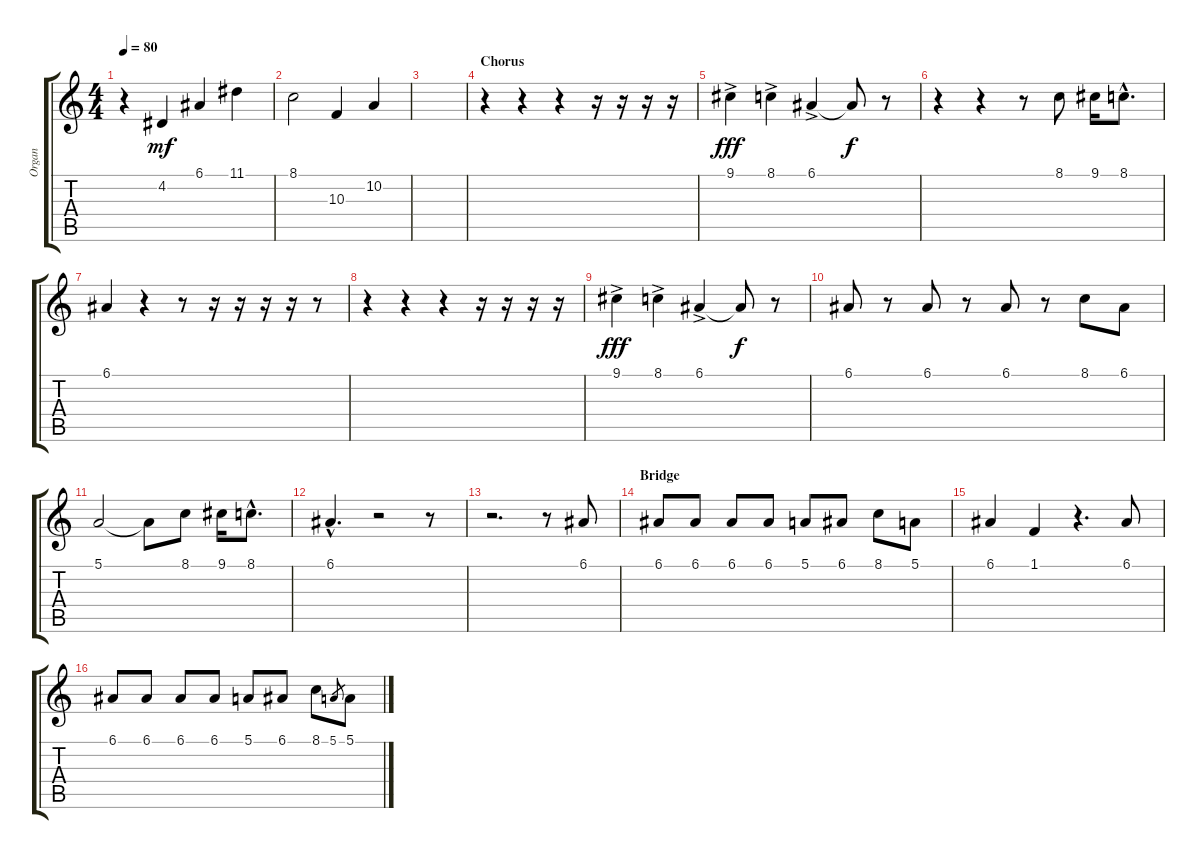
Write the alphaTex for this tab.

\track ("Organ" "Organ") {instrument drawbarorgan}
\staff {score tabs}
\tuning (E4 B3 G3 D3 A2 E2) {hide}
\ts (4 4)
\tempo 80
\clef g2
\ks c
r.4{dy mf} 4.2.4 6.1.4 11.1.4 |
8.1.2 10.3.4 10.2.4 |
|
\section ("" "Chorus")
r.4 r.4 r.4 r.16 r.16 r.16 r.16 |
9.1{ac}.4{dy fff} 8.1{ac}.4 6.1{ac}.4 6.1{t}.8{dy f} r.8 |
r.4 r.4 r.8 8.1.8 9.1.16 8.1{hac}.8{d} |
6.1.4 r.4 r.8 r.16 r.16 r.16 r.16 r.8 |
r.4 r.4 r.4 r.16 r.16 r.16 r.16 |
9.1{ac}.4{dy fff} 8.1{ac}.4 6.1{ac}.4 6.1{t}.8{dy f} r.8 |
6.1.8 r.8 6.1.8 r.8 6.1.8 r.8 8.1.8 6.1.8 |
5.1.2 5.1{t}.8 8.1.8 9.1.16 8.1{hac}.8{d} |
6.1{hac}.4{d} r.2 r.8 |
r.2{d} r.8 6.1.8 |
\section ("" "Bridge")
6.1.8 6.1.8 6.1.8 6.1.8 5.1.8 6.1.8 8.1.8 5.1.8 |
6.1.4 1.1.4 r.4{d} 6.1.8 |
6.1.8 6.1.8 6.1.8 6.1.8 5.1.8 6.1.8 8.1.8 5.1.8{gr} 5.1.8
